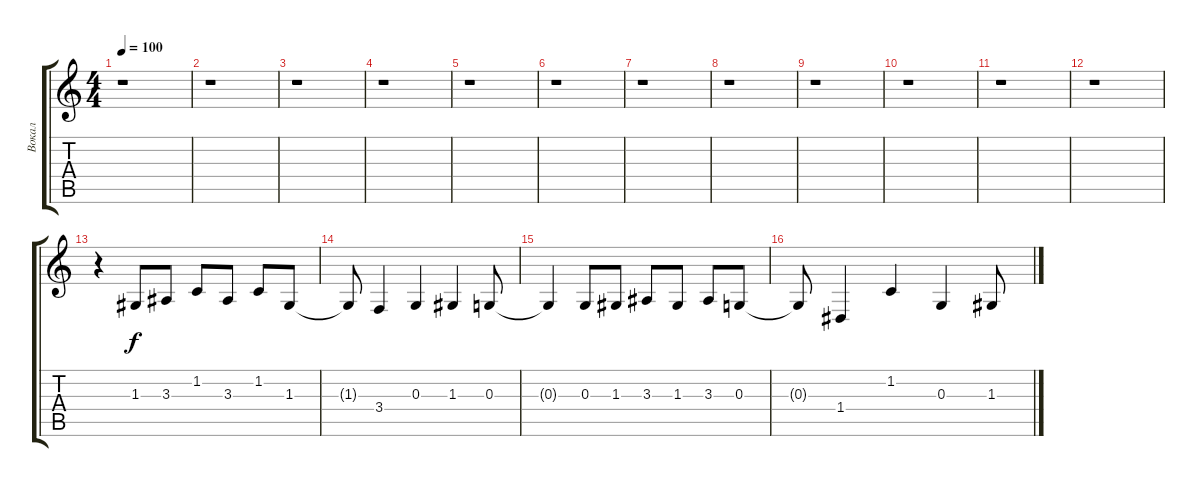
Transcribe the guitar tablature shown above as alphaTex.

\track ("Вокал" "Вокал") {instrument electricpiano2}
\staff {score tabs}
\tuning (E4 B3 G3 D3 A2 E2) {hide}
\ts (4 4)
\tempo 100
\clef g2
\ks c
r.1{dy f} |
r.1 |
r.1 |
r.1 |
r.1 |
r.1 |
r.1 |
r.1 |
r.1 |
r.1 |
r.1 |
r.1 |
r.4 1.3.8 3.3.8 1.2.8 3.3.8 1.2.8 1.3.8 |
1.3{t}.8 3.4.4 0.3.4 1.3.4 0.3.8 |
0.3{t}.4 0.3.8 1.3.8 3.3.8 1.3.8 3.3.8 0.3.8 |
0.3{t}.8 1.4.4 1.2.4 0.3.4 1.3.8
